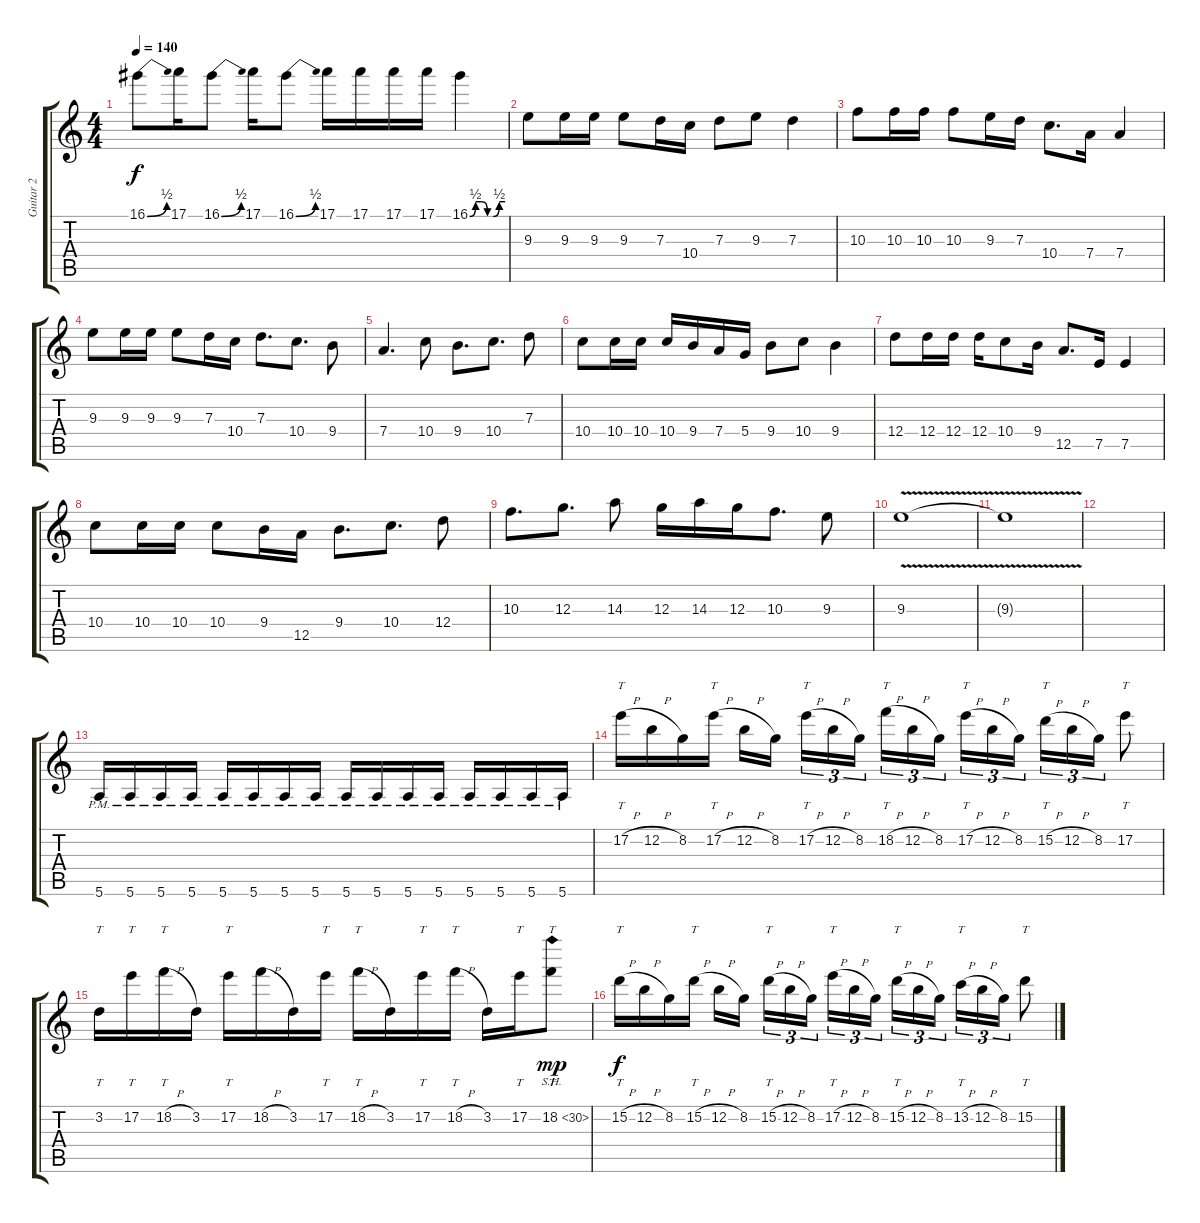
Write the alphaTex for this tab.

\track ("Guitar 2" "Guitar 2") {instrument distortionguitar}
\staff {score tabs}
\tuning (E4 B3 G3 D3 A2 E2) {hide}
\ts (4 4)
\tempo 140
\clef g2
\ks c
16.1{be (bend 0 0 60 2)}.8{dy f} 17.1.16 16.1{be (bend 0 0 60 2)}.8 17.1.16 16.1{be (bend 0 0 60 2)}.8 17.1.16 17.1.16 17.1.16 17.1.16 16.1{be (custom 0 0 10 2 20 2 30 0 40 0 50 2 60 2)}.4 |
9.3.8{volume 10} 9.3.16 9.3.16 9.3.8 7.3.16 10.4.16 7.3.8 9.3.8 7.3.4 |
10.3.8 10.3.16 10.3.16 10.3.8 9.3.16 7.3.16 10.4.8{d} 7.4.16 7.4.4 |
9.3.8 9.3.16 9.3.16 9.3.8 7.3.16 10.4.16 7.3.8{d} 10.4.8{d} 9.4.8 |
7.4.4{d} 10.4.8 9.4.8{d} 10.4.8{d} 7.3.8 |
10.4.8 10.4.16 10.4.16 10.4.16 9.4.16 7.4.16 5.4.16 9.4.8 10.4.8 9.4.4 |
12.4.8 12.4.16 12.4.16 12.4.16 10.4.8 9.4.16 12.5.8{d} 7.5.16 7.5.4 |
10.4.8 10.4.16 10.4.16 10.4.8 9.4.16 12.5.16 9.4.8{d} 10.4.8{d} 12.4.8 |
10.3.8{d} 12.3.8{d} 14.3.8 12.3.16 14.3.16 12.3.16 10.3.8{d} 9.3.8 |
9.3{v}.1{volume 0} |
9.3{t}.1 |
|
5.6{pm}.16{volume 12} 5.6{pm}.16 5.6{pm}.16 5.6{pm}.16 5.6{pm}.16 5.6{pm}.16 5.6{pm}.16 5.6{pm}.16 5.6{pm}.16 5.6{pm}.16 5.6{pm}.16 5.6{pm}.16 5.6{pm}.16 5.6{pm}.16 5.6{pm}.16 5.6{pm}.16 |
17.2{h}.16{tt} 12.2{h}.16 8.2.16 17.2{h}.16{tt} 12.2{h}.16 8.2.16 17.2{h}.16{tt tu (3 2)} 12.2{h}.16{tu (3 2)} 8.2.16{tu (3 2)} 18.2{h}.16{tt tu (3 2)} 12.2{h}.16{tu (3 2)} 8.2.16{tu (3 2)} 17.2{h}.16{tt tu (3 2)} 12.2{h}.16{tu (3 2)} 8.2.16{tu (3 2)} 15.2{h}.16{tt tu (3 2)} 12.2{h}.16{tu (3 2)} 8.2.16{tu (3 2)} 17.2.8{tt} |
3.2.16{tt} 17.2.16{tt} 18.2{h}.16{tt} 3.2.16 17.2.16{tt} 18.2{h}.16 3.2.16 17.2.16{tt} 18.2{h}.16{tt} 3.2.16 17.2.16{tt} 18.2{h}.16{tt} 3.2.16 17.2.16{tt} 18.2{sh 12}.8{tt dy mp} |
15.2{h}.16{tt dy f} 12.2{h}.16 8.2.16 15.2{h}.16{tt} 12.2{h}.16 8.2.16 15.2{h}.16{tt tu (3 2)} 12.2{h}.16{tu (3 2)} 8.2.16{tu (3 2)} 17.2{h}.16{tt tu (3 2)} 12.2{h}.16{tu (3 2)} 8.2.16{tu (3 2)} 15.2{h}.16{tt tu (3 2)} 12.2{h}.16{tu (3 2)} 8.2.16{tu (3 2)} 13.2{h}.16{tt tu (3 2)} 12.2{h}.16{tu (3 2)} 8.2.16{tu (3 2)} 15.2.8{tt}
